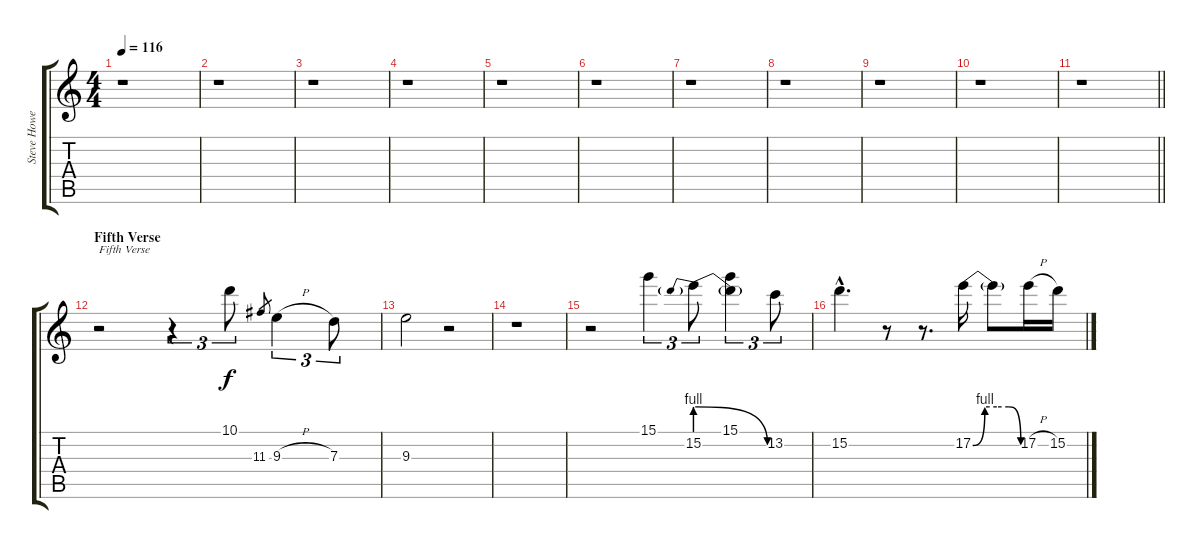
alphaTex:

\track ("Steve Howe 2" "Steve Howe") {instrument electricguitarjazz}
\staff {score tabs}
\tuning (E4 B3 G3 D3 A2 E2) {hide}
\ts (4 4)
\tempo 116
\clef g2
\ks c
r.1{dy f} |
r.1 |
r.1 |
r.1 |
r.1 |
r.1 |
r.1 |
r.1 |
r.1 |
r.1 |
\barLineRight lightlight
r.1 |
\section ("" "Fifth Verse")
r.2{txt "Fifth Verse"} r.4{tu (3 2)} 10.1.8{tu (3 2)} 11.3.8{gr} 9.3{h}.4{tu (3 2)} 7.3.8{tu (3 2)} |
9.3.2 r.2 |
r.1 |
r.2 15.1.4{tu (3 2)} 15.2{be (prebendrelease 0 4 60 0)}.8{tu (3 2)} (15.1 15.2{t}).4{tu (3 2)} 13.2.8{tu (3 2)} |
15.2{hac}.4{d} r.8 r.8{d} 17.2{be (custom 0 0 15 4 30 4 45 4 60 0)}.16 17.2{t}.8 17.2{h}.16 15.2.16
